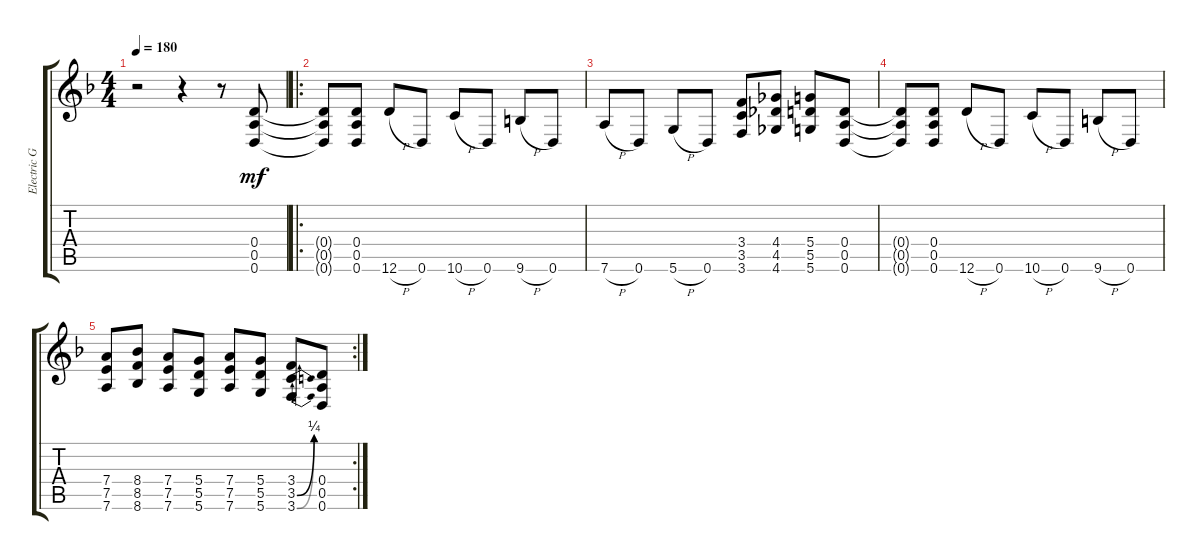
\track ("Electric Guitar" "Electric G") {instrument electricguitarclean}
\staff {score tabs}
\tuning (E4 B3 G3 D3 A2 D2) {hide}
\ts (4 4)
\tempo 180
\clef g2
\ks dminor
r.2{dy mf instrument electricguitarclean} r.4 r.8 (0.4 0.5 0.6).8 |
\ro
(0.4{t} 0.5{t} 0.6{t}).8 (0.4 0.5 0.6).8 12.6{h}.8 0.6.8 10.6{h}.8 0.6.8 9.6{h}.8 0.6.8 |
7.6{h}.8 0.6.8 5.6{h}.8 0.6.8 (3.4 3.5 3.6).8 (4.4 4.5 4.6).8 (5.4 5.5 5.6).8 (0.4 0.5 0.6).8 |
(0.4{t} 0.5{t} 0.6{t}).8 (0.4 0.5 0.6).8 12.6{h}.8 0.6.8 10.6{h}.8 0.6.8 9.6{h}.8 0.6.8 |
\rc 2
(7.4 7.5 7.6).8 (8.4 8.5 8.6).8 (7.4 7.5 7.6).8 (5.4 5.5 5.6).8 (7.4 7.5 7.6).8 (5.4 5.5 5.6).8 (3.4 3.5{be (bend 0 0 60 1)} 3.6{be (bend 0 0 60 1)}).8 (0.4 0.5 0.6).8
